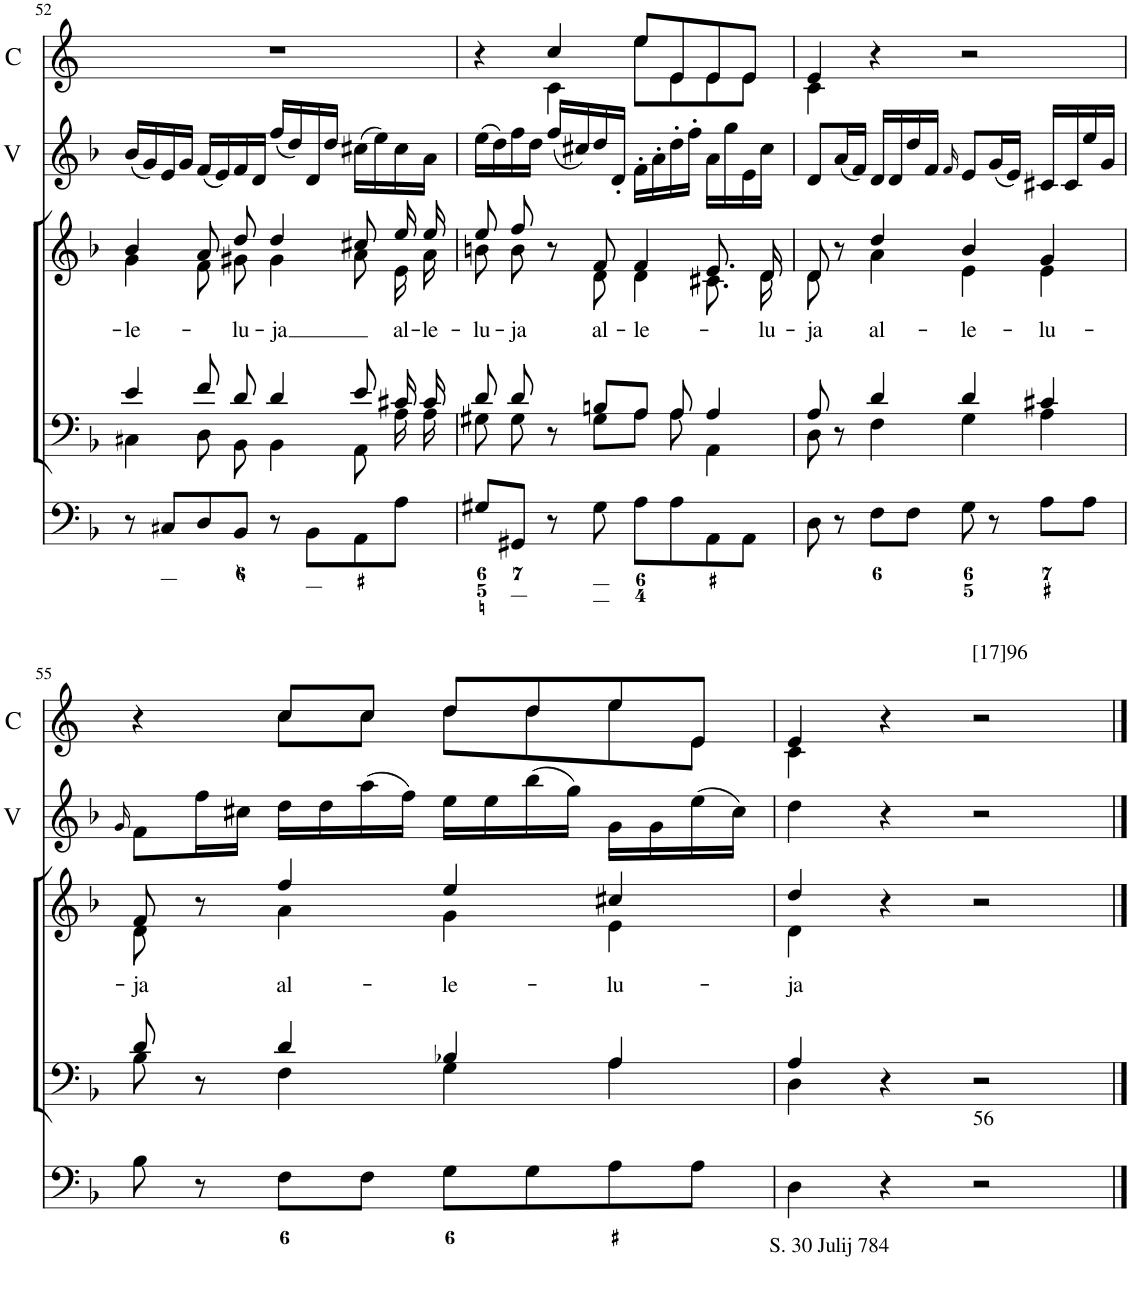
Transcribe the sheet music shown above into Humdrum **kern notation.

**kern	**kern	**kern	**text	**kern	**kern	**kern	**kern
*part7	*part6	*part5	*part5	*part4	*part3	*part2	*part1
*staff7	*staff6	*staff5	*staff5	*staff4	*staff3	*staff2	*staff1
*I"Organ	*I"Voice	*I"Voice	*	*I"Violin	*I"Violin	*I"2 Violini	*I"Corni in F
*	*	*	*	*I'Vln.	*I'Vln.	*I'V	*I'C
!!LO:PB:g=z
*clefF4	*clefF4	*clefG2	*	*clefG2	*clefG2	*clefG2	*clefG2
*	*	*	*	*	*	*	*Trd4c7
*k[b-]	*k[b-]	*k[b-]	*	*k[b-]	*k[b-]	*k[b-]	*k[]
*M4/4	*M4/4	*M4/4	*	*M4/4	*M4/4	*M4/4	*M4/4
*met(c)	*met(c)	*met(c)	*	*met(c)	*met(c)	*met(c)	*met(c)
=52	=52	=52	=52	=52	=52	=52	=52
*	*^	*^	*	*	*	*	*
!	!	!	!	!	!LO:LY:b	!	!	!	!
8r	4e/	4C#X\	4b-/	4g\	-le-	(16b-/LL	(16b-/LL	(16b-/LL	1r
.	.	.	.	.	.	16g/J)	16g/J)	16g/)	.
8C#X/L	.	.	.	.	.	16e/L	16e/L	16e/	.
.	.	.	.	.	.	16g/JJ	16g/JJ	16g/JJ	.
8D/	8f/	8D\	8a/L	8f\L	.	(16f/LL	(16f/LL	(16f/LL	.
.	.	.	.	.	.	16e/J)	16e/J)	16e/)	.
!	!	!	!	!	!LO:LY:b	!	!	!	!
8BB-/J	8d/	8BB-\	8dd/J	8g#X\J	-lu-	16f/L	16f/L	16f/	.
.	.	.	.	.	.	16d/JJ	16d/JJ	16d/JJ	.
!	!	!	!	!	!LO:LY:b	!	!	!	!
8r	4d/	4BB-\	4dd/	4g#\	-ja	(16ff\LL	(16ff\LL	(16ff/LL	.
.	.	.	.	.	.	16dd\J)	16dd\J)	16dd/)	.
8BB-\L	.	.	.	.	.	16d\L	16d\L	16d/	.
.	.	.	.	.	.	16dd\JJ	16dd\JJ	16dd/JJ	.
8AA\	8e/	8AA\	8cc#X/L	8a\L	.	(16cc#X\LL	(16cc#X\LL	(16cc#X\LL	.
.	.	.	.	.	.	16ee\J)	16ee\J)	16ee\)	.
!	!	!	!	!	!LO:LY:b	!	!	!	!
8A\J	16c#X/	16A\	16ee/L	16e\L	al-	16cc#\L	16cc#\L	16cc#\	.
!	!	!	!	!	!LO:LY:b	!	!	!	!
.	16c#/	16A\	16ee/JJ	16a\JJ	-le-	16a\JJ	16a\JJ	16a\JJ	.
=53	=53	=53	=53	=53	=53	=53	=53	=53	=53
!	!	!	!	!	!LO:LY:b	!	!	!	!
*	*	*	*	*	*	*	*	*	*^
8G#X/L	8d/	8G#X\	8ee/L	8bn\L	-lu-	(16ee\LL	(16ee\LL	(16ee\LL	4r	4ryy
.	.	.	.	.	.	16dd\J)	16dd\J)	16dd\)	.	.
!	!	!	!	!	!LO:LY:b	!	!	!	!	!
8GG#X/J	8d/	8G#\	8ff/J	8b\J	-ja	16ff\L	16ff\L	16ff\	.	.
.	.	.	.	.	.	16dd\JJ	16dd\JJ	16dd\JJ	.	.
8r	8r	8ryy	8r	8ryy	.	(16ff/LL	(16ff/LL	(16ff/LL	4cc/	4c\
.	.	.	.	.	.	16cc#X/J)	16cc#X/J)	16cc#X/)	.	.
!	!	!	!	!	!LO:LY:b	!	!	!	!	!
8G#\	8Bn/L	8G#\L	8f/	8d\	al-	16dd/L	16dd/L	16dd/	.	.
.	.	.	.	.	.	16d'/JJ	16d'/JJ	16d'/JJ	.	.
!	!	!	!	!	!LO:LY:b	!	!	!	!	!
8A\L	8A/J	8A\J	4f/	4d\	-le-	16f'\LL	16f'\LL	16f'\LL	8ee/L	8ee\L
.	.	.	.	.	.	16a'\J	16a'\J	16a'\	.	.
8A\	8A/	8A\	.	.	.	16dd'\L	16dd'\L	16dd'\	8e/	8e\
.	.	.	.	.	.	16ff'\JJ	16ff'\JJ	16ff'\JJ	.	.
8AA\	4A/	4AA\	8.e/L	8.c#X\L	.	16a\LL	16a\LL	16a\LL	8e/	8e\
.	.	.	.	.	.	16gg\J	16gg\J	16gg\	.	.
8AA\J	.	.	.	.	.	16e\L	16e\L	16e\	8e/J	8e\J
!	!	!	!	!	!LO:LY:b	!	!	!	!	!
.	.	.	16d/Jk	16d\Jk	-lu-	16cc#\JJ	16cc#\JJ	16cc#\JJ	.	.
=54	=54	=54	=54	=54	=54	=54	=54	=54	=54	=54
!	!	!	!	!	!LO:LY:b	!	!	!	!	!
8D\	8A/	8D\	8d/	8d\	-ja	8d/L	8d/L	8d/L	4e/	4c\
8r	8r	8ryy	8r	8ryy	.	(16a/L	(16a/L	(16a/L	.	.
.	.	.	.	.	.	16f/JJ)	16f/JJ)	16f/JJ)	.	.
!	!	!	!	!	!LO:LY:b	!	!	!	!	!
8F\L	4d/	4F\	4dd/	4a\	al-	16d/LL	16d/LL	16d/LL	4r	2.ryy
.	.	.	.	.	.	16d/J	16d/J	16d/	.	.
8F\J	.	.	.	.	.	16dd/L	16dd/L	16dd/	.	.
.	.	.	.	.	.	16f/JJ	16f/JJ	16f/JJ	.	.
.	.	.	.	.	.	16qf	16qf	16qf/	.	.
!	!	!	!	!	!LO:LY:b	!	!	!	!	!
8G\	4d/	4G\	4b-/	4e\	-le-	8e/L	8e/L	8e/L	2r	.
8r	.	.	.	.	.	(16g/L	(16g/L	(16g/L	.	.
.	.	.	.	.	.	16e/JJ)	16e/JJ)	16e/JJ)	.	.
!	!	!	!	!	!LO:LY:b	!	!	!	!	!
8A\L	4c#X/	4A\	4g/	4e\	-lu-	16c#X/LL	16c#X/LL	16c#X/LL	.	.
.	.	.	.	.	.	16c#/J	16c#/J	16c#/	.	.
8A\J	.	.	.	.	.	16ee/L	16ee/L	16ee/	.	.
.	.	.	.	.	.	16g/JJ	16g/JJ	16g/JJ	.	.
!!LO:LB:g=z	!!
=55	=55	=55	=55	=55	=55	=55	=55	=55	=55	=55
.	.	.	.	.	.	16qg	16qg	16qg/	.	.
!	!	!	!	!	!LO:LY:b	!	!	!	!	!
8B-\	8d/	8B-\	8f/	8d\	-ja	8f/L	8f/L	8f\L	4r	4ryy
8r	8r	8ryy	8r	8ryy	.	16ff/L	16ff/L	16ff\L	.	.
.	.	.	.	.	.	16cc#X/JJ	16cc#X/JJ	16cc#X\JJ	.	.
!	!	!	!	!	!LO:LY:b	!	!	!	!	!
8F\L	4d/	4F\	4ff/	4a\	al-	16dd\LL	16dd\LL	16dd\LL	8cc/L	8cc\L
.	.	.	.	.	.	16dd\J	16dd\J	16dd\	.	.
8F\J	.	.	.	.	.	(16aa\L	(16aa\L	(16aa\	8cc/J	8cc\J
.	.	.	.	.	.	16ff\JJ)	16ff\JJ)	16ff\JJ)	.	.
!	!	!	!	!	!LO:LY:b	!	!	!	!	!
8G\L	4B-X/	4G\	4ee/	4g\	-le-	16ee\LL	16ee\LL	16ee\LL	8dd/L	8dd\L
.	.	.	.	.	.	16ee\J	16ee\J	16ee\	.	.
8G\	.	.	.	.	.	(16bb-\L	(16bb-\L	(16bb-\	8dd/	8dd\
.	.	.	.	.	.	16gg\JJ)	16gg\JJ)	16gg\JJ)	.	.
!	!	!	!	!	!LO:LY:b	!	!	!	!	!
8A\	4A/	4A\	4cc#X/	4e\	-lu-	16g/LL	16g/LL	16g\LL	8ee/	8ee\
.	.	.	.	.	.	16g/J	16g/J	16g\	.	.
8A\J	.	.	.	.	.	(16ee/L	(16ee/L	(16ee\	8e/J	8e\J
.	.	.	.	.	.	16cc#/JJ)	16cc#/JJ)	16cc#\JJ)	.	.
=56	=56	=56	=56	=56	=56	=56	=56	=56	=56	=56
!LO:TX:b:t=S. 30 Julij 784	!	!	!	!	!	!	!	!	!	!
!	!	!	!	!	!LO:LY:b	!	!	!	!	!
4D\	4A/	4D\	4dd/	4d\	-ja	4dd	4dd	4dd\	4e/	4c\
4r	4r	2.ryy	4r	2.ryy	.	4r	4r	4r	4r	2.ryy
!	!	!	!	!	!	!	!	!	!LO:TX:a:t=[17]96	!
!LO:TX:a:t=56	!	!	!	!	!	!	!	!	!	!
2r	2r	.	2r	.	.	2r	2r	2r	2r	.
*	*v	*v	*	*	*	*	*	*	*v	*v
*	*	*v	*v	*	*	*	*	*
==	==	==	==	==	==	==	==
*-	*-	*-	*-	*-	*-	*-	*-
